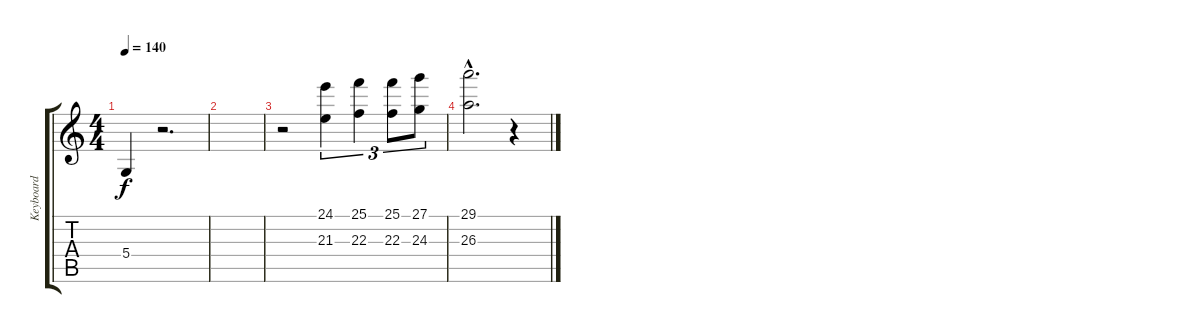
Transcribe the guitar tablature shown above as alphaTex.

\track ("Keyboard" "Keyboard") {instrument brasssection}
\staff {score tabs}
\tuning (E4 B3 G3 D3 A2 E2) {hide}
\ts (4 4)
\tempo 140
\clef g2
\ks c
5.4.4{dy f} r.2{d} |
|
r.2 (24.1 21.3).4{tu (3 2) volume 16 instrument harpsichord} (25.1 22.3).4{tu (3 2)} (25.1 22.3).8{tu (3 2)} (27.1 24.3).8{tu (3 2)} |
(29.1{hac} 26.3{hac}).2{d} r.4
